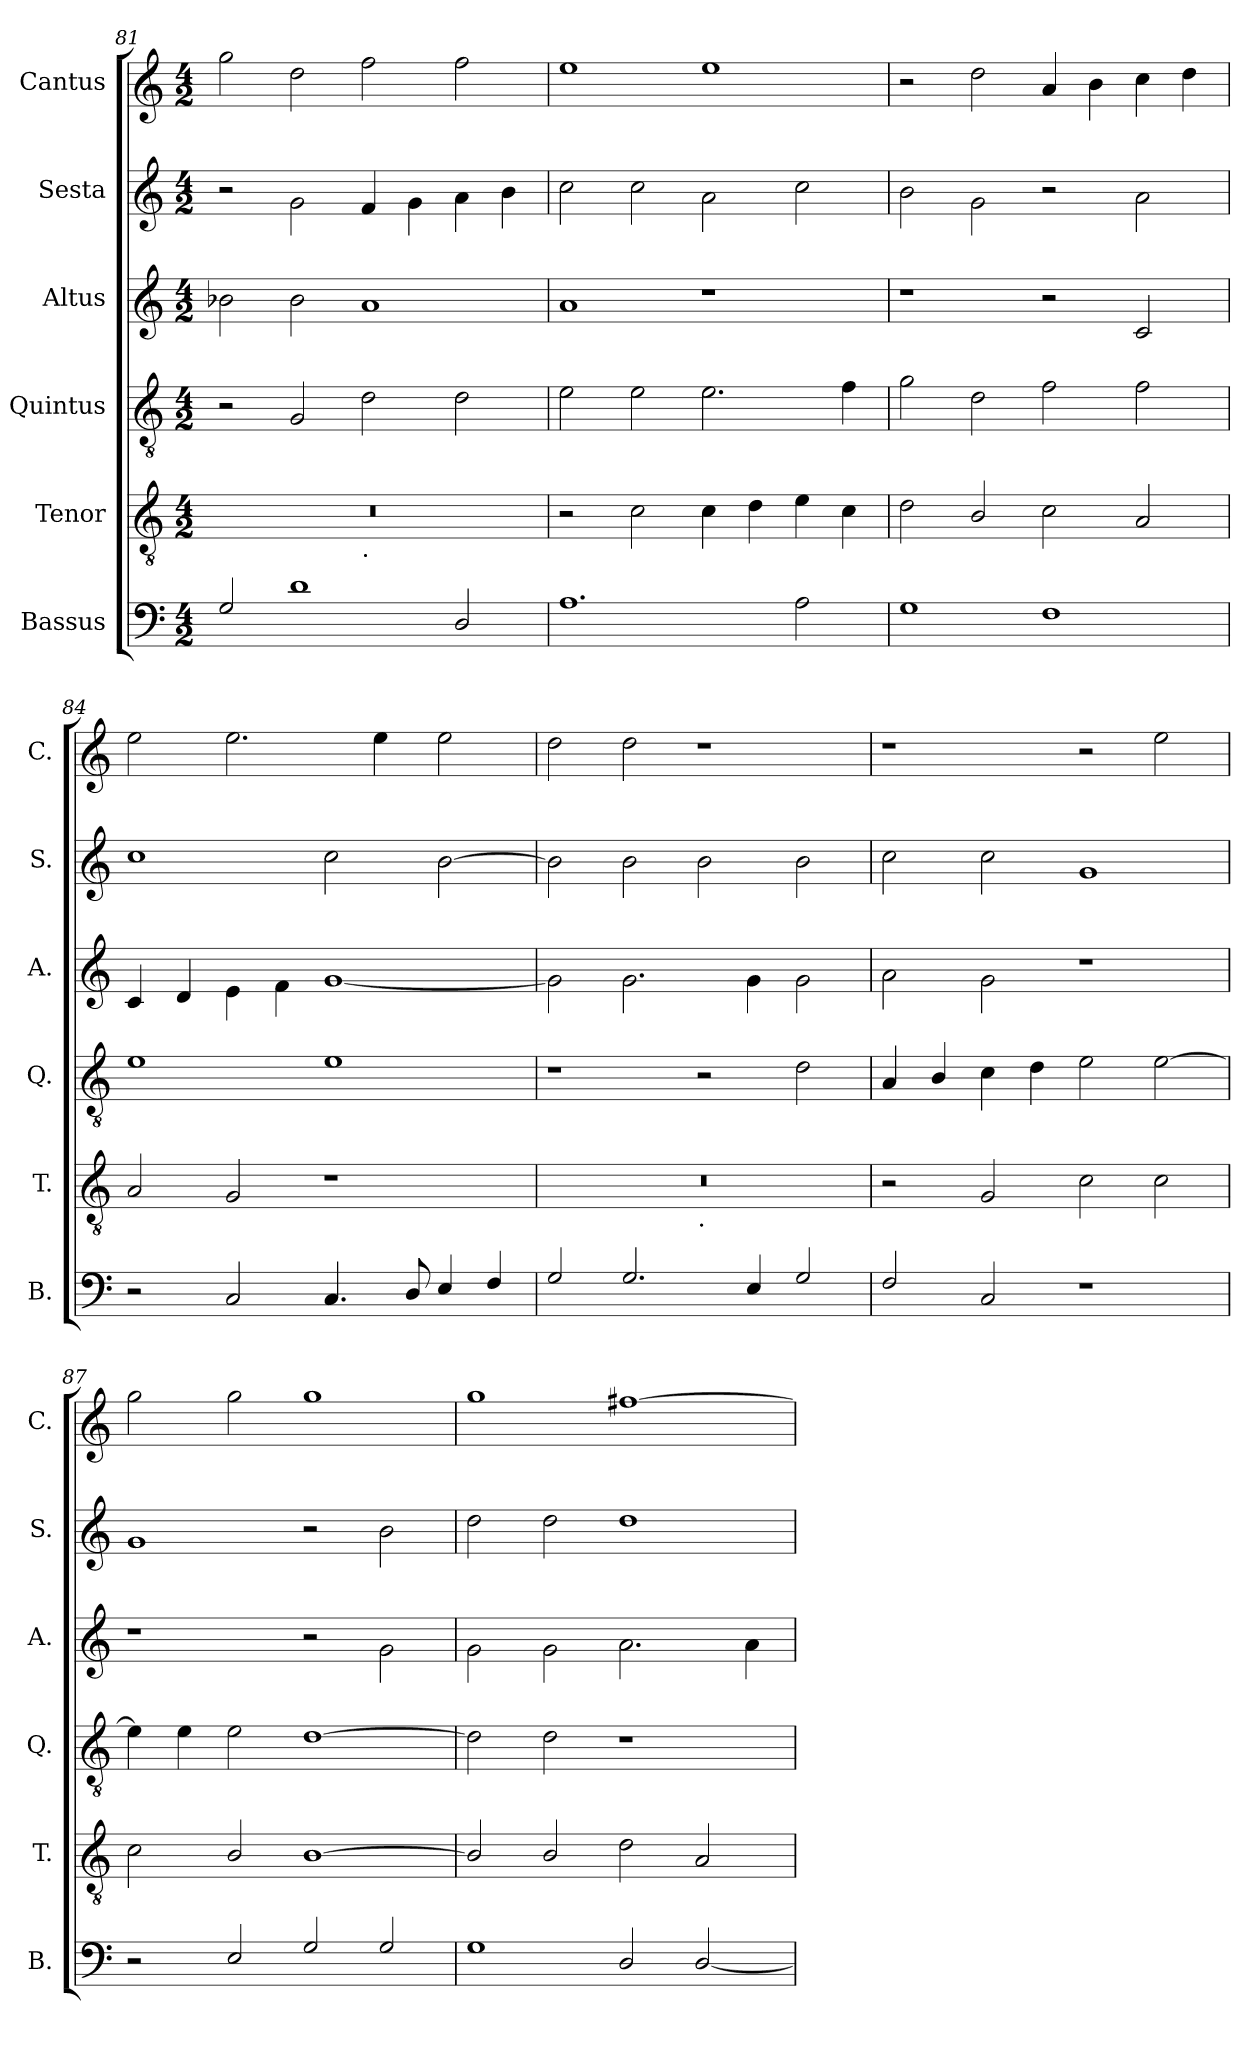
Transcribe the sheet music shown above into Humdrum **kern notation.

**kern	**kern	**kern	**kern	**kern	**kern
*part6	*part5	*part4	*part3	*part2	*part1
*staff6	*staff5	*staff4	*staff3	*staff2	*staff1
*I"Bassus	*I"Tenor	*I"Quintus	*I"Altus	*I"Sesta	*I"Cantus
*I'B.	*I'T.	*I'Q.	*I'A.	*I'S.	*I'C.
*clefF4	*clefGv2	*clefGv2	*clefG2	*clefG2	*clefG2
*k[]	*k[]	*k[]	*k[]	*k[]	*k[]
*M4/2	*M4/2	*M4/2	*M4/2	*M4/2	*M4/2
=81	=81	=81	=81	=81	=81
*	*^	*	*	*	*
2G/	0r	1ryy	2r	2b-X\	2r	2gg\
1d	.	.	2G/	2b-\	2g\	2dd\
!	!	!LO:TX:b:t=.	!	!	!	!
.	.	1ryy	2d\	1a	4f/	2ff\
.	.	.	.	.	4g\	.
2D/	.	.	2d\	.	4a\	2ff\
.	.	.	.	.	4b\	.
*	*v	*v	*	*	*	*
=82	=82	=82	=82	=82	=82
1.A	2r	2e\	1a	2cc\	1ee
.	2c\	2e\	.	2cc\	.
.	4c\	2.e\	1r	2a\	1ee
.	4d\	.	.	.	.
2A\	4e\	.	.	2cc\	.
.	4c\	4f\	.	.	.
=83	=83	=83	=83	=83	=83
1G	2d\	2g\	1r	2b\	2r
.	2B/	2d\	.	2g\	2dd\
1F	2c\	2f\	2r	2r	4a/
.	.	.	.	.	4b\
.	2A/	2f\	2c/	2a\	4cc\
.	.	.	.	.	4dd\
!!LO:PB:g=z
=84	=84	=84	=84	=84	=84
2r	2A/	1e	4c/	1cc	2ee\
.	.	.	4d/	.	.
2C/	2G/	.	4e\	.	2.ee\
.	.	.	4f\	.	.
4.C/	1r	1e	[1g	2cc\	.
.	.	.	.	.	4ee\
8D/	.	.	.	.	.
4E/	.	.	.	[2b\	2ee\
4F/	.	.	.	.	.
=85	=85	=85	=85	=85	=85
*	*^	*	*	*	*
2G/	0r	1ryy	1r	2g\]	2b\]	2dd\
2.G/	.	.	.	2.g\	2b\	2dd\
!	!	!LO:TX:b:t=.	!	!	!	!
.	.	1ryy	2r	.	2b\	1r
4E/	.	.	.	4g\	.	.
2G/	.	.	2d\	2g\	2b\	.
*	*v	*v	*	*	*	*
=86	=86	=86	=86	=86	=86
2F/	2r	4A/	2a\	2cc\	1r
.	.	4B/	.	.	.
2C/	2G/	4c\	2g\	2cc\	.
.	.	4d\	.	.	.
1r	2c\	2e\	1r	1g	2r
.	2c\	[2e\	.	.	2ee\
=87	=87	=87	=87	=87	=87
2r	2c\	4e\]	1r	1g	2gg\
.	.	4e\	.	.	.
2E/	2B/	2e\	.	.	2gg\
2G/	[1B	[1d	2r	2r	1gg
2G/	.	.	2g\	2b\	.
=88	=88	=88	=88	=88	=88
1G	2B/]	2d\]	2g\	2dd\	1gg
.	2B/	2d\	2g\	2dd\	.
2D/	2d\	1r	2.a\	1dd	[1ff#X
[2D/	2A/	.	.	.	.
.	.	.	4a\	.	.
=	=	=	=	=	=
*-	*-	*-	*-	*-	*-
